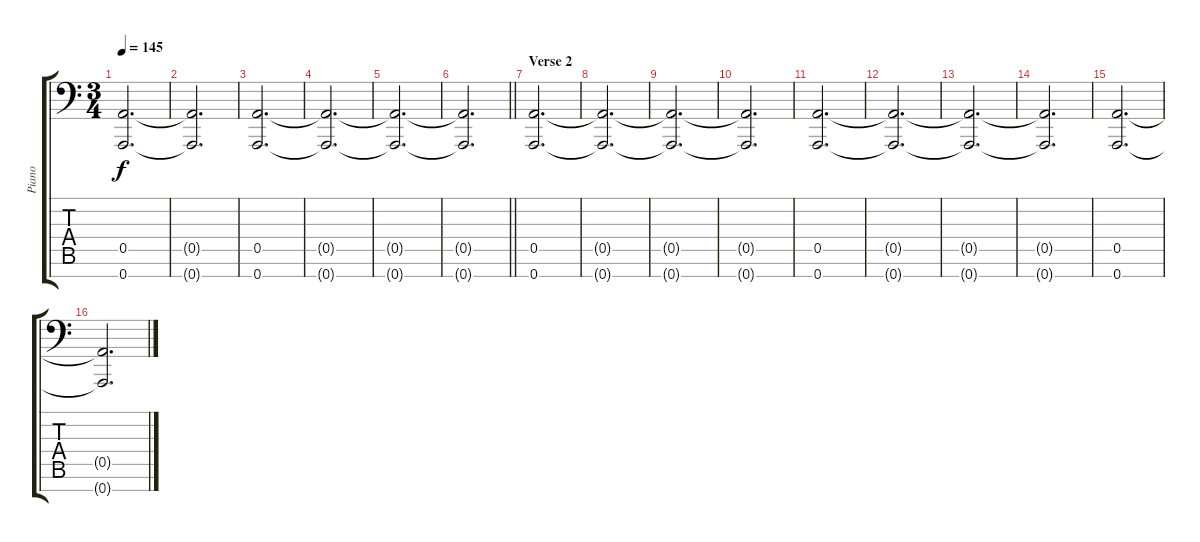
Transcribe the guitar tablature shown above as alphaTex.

\track ("Piano" "Piano") {instrument electricgrandpiano}
\staff {score tabs}
\tuning (E4 B3 G3 D3 A2 E2 A1) {hide}
\ts (3 4)
\tempo 145
\clef f4
\ks c
(0.5{t} 0.7{t}).2{d dy f} |
(0.5{t} 0.7{t}).2{d} |
(0.5 0.7).2{d} |
(0.5{t} 0.7{t}).2{d} |
(0.5{t} 0.7{t}).2{d} |
\barLineRight lightlight
(0.5{t} 0.7{t}).2{d} |
\section ("" "Verse 2")
(0.5 0.7).2{d} |
(0.5{t} 0.7{t}).2{d} |
(0.5{t} 0.7{t}).2{d} |
(0.5{t} 0.7{t}).2{d} |
(0.5 0.7).2{d} |
(0.5{t} 0.7{t}).2{d} |
(0.5{t} 0.7{t}).2{d} |
(0.5{t} 0.7{t}).2{d} |
(0.5 0.7).2{d} |
(0.5{t} 0.7{t}).2{d}
